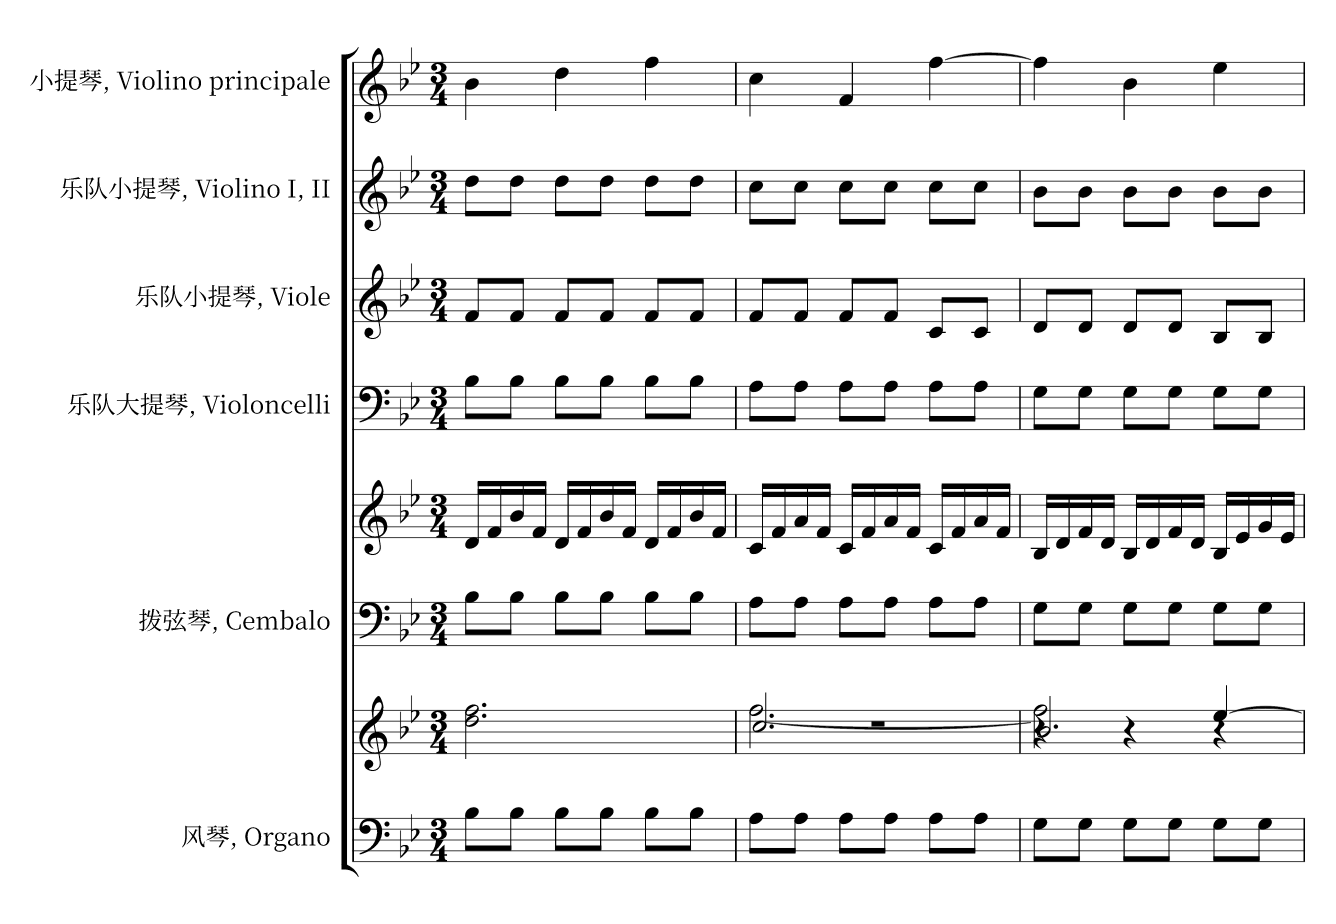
**kern	**kern	**kern	**kern	**kern	**kern	**kern	**kern
*part6	*part6	*part5	*part5	*part4	*part3	*part2	*part1
*staff8	*staff7	*staff6	*staff5	*staff4	*staff3	*staff2	*staff1
*I"风琴, Organo	*	*I"拨弦琴, Cembalo	*	*I"乐队大提琴, Violoncelli	*I"乐队小提琴, Viole	*I"乐队小提琴, Violino I, II	*I"小提琴, Violino principale
*I'Org.	*	*	*	*	*	*	*I'Vln.
*clefF4	*clefG2	*clefF4	*clefG2	*clefF4	*clefG2	*clefG2	*clefG2
*k[b-e-]	*k[b-e-]	*k[b-e-]	*k[b-e-]	*k[b-e-]	*k[b-e-]	*k[b-e-]	*k[b-e-]
*M3/4	*M3/4	*M3/4	*M3/4	*M3/4	*M3/4	*M3/4	*M3/4
*MM37	*MM37	*MM37	*MM37	*MM37	*MM37	*MM37	*MM37
=1	=1	=1	=1	=1	=1	=1	=1
8B-\L	2.dd\ 2.ff\	8B-\L	16d/LL	8B-\L	8f/L	8dd\L	4b-\
.	.	.	16f/	.	.	.	.
8B-\J	.	8B-\J	16b-/	8B-\J	8f/J	8dd\J	.
.	.	.	16f/JJ	.	.	.	.
8B-\L	.	8B-\L	16d/LL	8B-\L	8f/L	8dd\L	4dd\
.	.	.	16f/	.	.	.	.
8B-\J	.	8B-\J	16b-/	8B-\J	8f/J	8dd\J	.
.	.	.	16f/JJ	.	.	.	.
8B-\L	.	8B-\L	16d/LL	8B-\L	8f/L	8dd\L	4ff\
.	.	.	16f/	.	.	.	.
8B-\J	.	8B-\J	16b-/	8B-\J	8f/J	8dd\J	.
.	.	.	16f/JJ	.	.	.	.
=2	=2	=2	=2	=2	=2	=2	=2
*	*^	*	*	*	*	*	*
*	*	*^	*	*	*	*	*	*
8A\L	2.r	[2.ff\	2.cc/	8A\L	16c/LL	8A\L	8f/L	8cc\L	4cc\
.	.	.	.	.	16f/	.	.	.	.
8A\J	.	.	.	8A\J	16a/	8A\J	8f/J	8cc\J	.
.	.	.	.	.	16f/JJ	.	.	.	.
8A\L	.	.	.	8A\L	16c/LL	8A\L	8f/L	8cc\L	4f/
.	.	.	.	.	16f/	.	.	.	.
8A\J	.	.	.	8A\J	16a/	8A\J	8f/J	8cc\J	.
.	.	.	.	.	16f/JJ	.	.	.	.
8A\L	.	.	.	8A\L	16c/LL	8A\L	8c/L	8cc\L	[4ff\
.	.	.	.	.	16f/	.	.	.	.
8A\J	.	.	.	8A\J	16a/	8A\J	8c/J	8cc\J	.
.	.	.	.	.	16f/JJ	.	.	.	.
!!LO:PB:g=z
=3	=3	=3	=3	=3	=3	=3	=3	=3	=3
8G\L	4r	2ff\]	2.b-/	8G\L	16B-/LL	8G\L	8d/L	8b-\L	4ff\]
.	.	.	.	.	16d/	.	.	.	.
8G\J	.	.	.	8G\J	16f/	8G\J	8d/J	8b-\J	.
.	.	.	.	.	16d/JJ	.	.	.	.
8G\L	4r	.	.	8G\L	16B-/LL	8G\L	8d/L	8b-\L	4b-\
.	.	.	.	.	16d/	.	.	.	.
8G\J	.	.	.	8G\J	16f/	8G\J	8d/J	8b-\J	.
.	.	.	.	.	16d/JJ	.	.	.	.
8G\L	[4ee-/	4r	.	8G\L	16B-/LL	8G\L	8B-/L	8b-\L	4ee-\
.	.	.	.	.	16e-/	.	.	.	.
8G\J	.	.	.	8G\J	16g/	8G\J	8B-/J	8b-\J	.
.	.	.	.	.	16e-/JJ	.	.	.	.
*	*v	*v	*v	*	*	*	*	*	*
=	=	=	=	=	=	=	=
*-	*-	*-	*-	*-	*-	*-	*-
